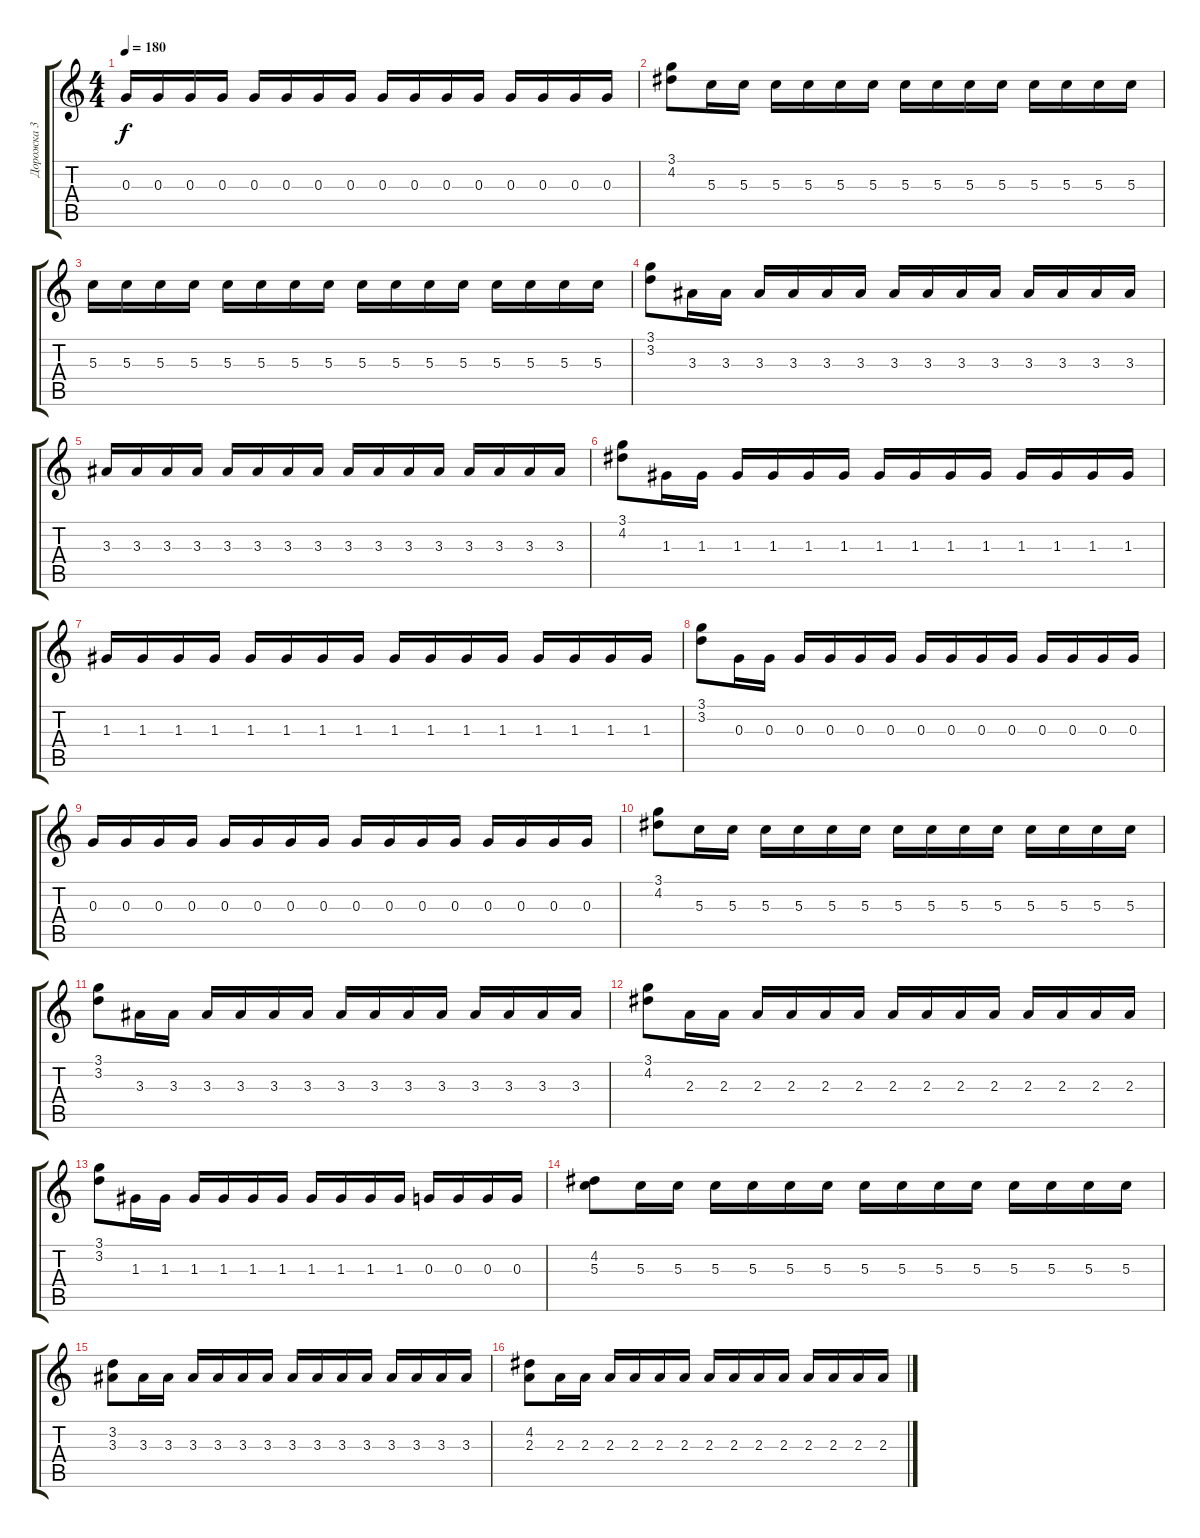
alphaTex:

\track ("Дорожка 3" "Дорожка 3") {instrument distortionguitar}
\staff {score tabs}
\tuning (E4 B3 G3 D3 A2 E2) {hide}
\ts (4 4)
\tempo 180
\clef g2
\ks c
0.3.16{dy f} 0.3.16 0.3.16 0.3.16 0.3.16 0.3.16 0.3.16 0.3.16 0.3.16 0.3.16 0.3.16 0.3.16 0.3.16 0.3.16 0.3.16 0.3.16 |
(3.1 4.2).8 5.3.16 5.3.16 5.3.16 5.3.16 5.3.16 5.3.16 5.3.16 5.3.16 5.3.16 5.3.16 5.3.16 5.3.16 5.3.16 5.3.16 |
5.3.16 5.3.16 5.3.16 5.3.16 5.3.16 5.3.16 5.3.16 5.3.16 5.3.16 5.3.16 5.3.16 5.3.16 5.3.16 5.3.16 5.3.16 5.3.16 |
(3.1 3.2).8 3.3.16 3.3.16 3.3.16 3.3.16 3.3.16 3.3.16 3.3.16 3.3.16 3.3.16 3.3.16 3.3.16 3.3.16 3.3.16 3.3.16 |
3.3.16 3.3.16 3.3.16 3.3.16 3.3.16 3.3.16 3.3.16 3.3.16 3.3.16 3.3.16 3.3.16 3.3.16 3.3.16 3.3.16 3.3.16 3.3.16 |
(3.1 4.2).8 1.3.16 1.3.16 1.3.16 1.3.16 1.3.16 1.3.16 1.3.16 1.3.16 1.3.16 1.3.16 1.3.16 1.3.16 1.3.16 1.3.16 |
1.3.16 1.3.16 1.3.16 1.3.16 1.3.16 1.3.16 1.3.16 1.3.16 1.3.16 1.3.16 1.3.16 1.3.16 1.3.16 1.3.16 1.3.16 1.3.16 |
(3.1 3.2).8 0.3.16 0.3.16 0.3.16 0.3.16 0.3.16 0.3.16 0.3.16 0.3.16 0.3.16 0.3.16 0.3.16 0.3.16 0.3.16 0.3.16 |
0.3.16 0.3.16 0.3.16 0.3.16 0.3.16 0.3.16 0.3.16 0.3.16 0.3.16 0.3.16 0.3.16 0.3.16 0.3.16 0.3.16 0.3.16 0.3.16 |
(3.1 4.2).8 5.3.16 5.3.16 5.3.16 5.3.16 5.3.16 5.3.16 5.3.16 5.3.16 5.3.16 5.3.16 5.3.16 5.3.16 5.3.16 5.3.16 |
(3.1 3.2).8 3.3.16 3.3.16 3.3.16 3.3.16 3.3.16 3.3.16 3.3.16 3.3.16 3.3.16 3.3.16 3.3.16 3.3.16 3.3.16 3.3.16 |
(3.1 4.2).8 2.3.16 2.3.16 2.3.16 2.3.16 2.3.16 2.3.16 2.3.16 2.3.16 2.3.16 2.3.16 2.3.16 2.3.16 2.3.16 2.3.16 |
(3.1 3.2).8 1.3.16 1.3.16 1.3.16 1.3.16 1.3.16 1.3.16 1.3.16 1.3.16 1.3.16 1.3.16 0.3.16 0.3.16 0.3.16 0.3.16 |
(4.2 5.3).8 5.3.16 5.3.16 5.3.16 5.3.16 5.3.16 5.3.16 5.3.16 5.3.16 5.3.16 5.3.16 5.3.16 5.3.16 5.3.16 5.3.16 |
(3.2 3.3).8 3.3.16 3.3.16 3.3.16 3.3.16 3.3.16 3.3.16 3.3.16 3.3.16 3.3.16 3.3.16 3.3.16 3.3.16 3.3.16 3.3.16 |
(4.2 2.3).8 2.3.16 2.3.16 2.3.16 2.3.16 2.3.16 2.3.16 2.3.16 2.3.16 2.3.16 2.3.16 2.3.16 2.3.16 2.3.16 2.3.16
